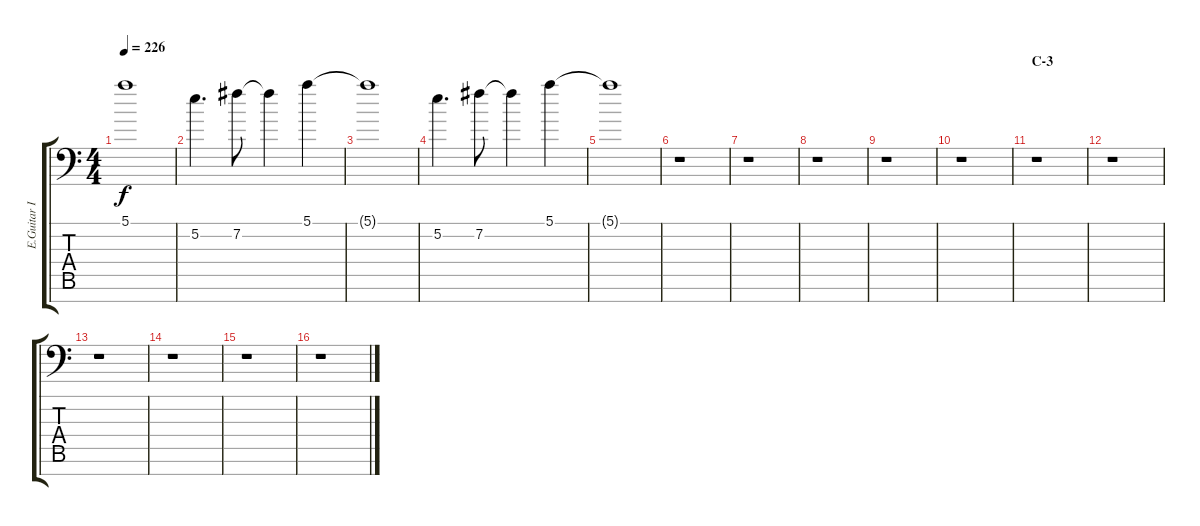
\track ("E.Guitar III" "E.Guitar I") {instrument overdrivenguitar}
\staff {score tabs}
\tuning (E4 B3 G3 D3 A2 D2 A1) {hide}
\ts (4 4)
\tempo 226
\clef f4
\ks c
5.1{t}.1{dy f} |
5.2.4{d} 7.2.8 7.2{t}.4 5.1.4 |
5.1{t}.1 |
5.2.4{d} 7.2.8 7.2{t}.4 5.1.4 |
5.1{t}.1 |
r.1 |
r.1 |
r.1 |
r.1 |
r.1 |
\section ("" "C-3")
r.1 |
r.1 |
r.1 |
r.1 |
r.1 |
r.1
